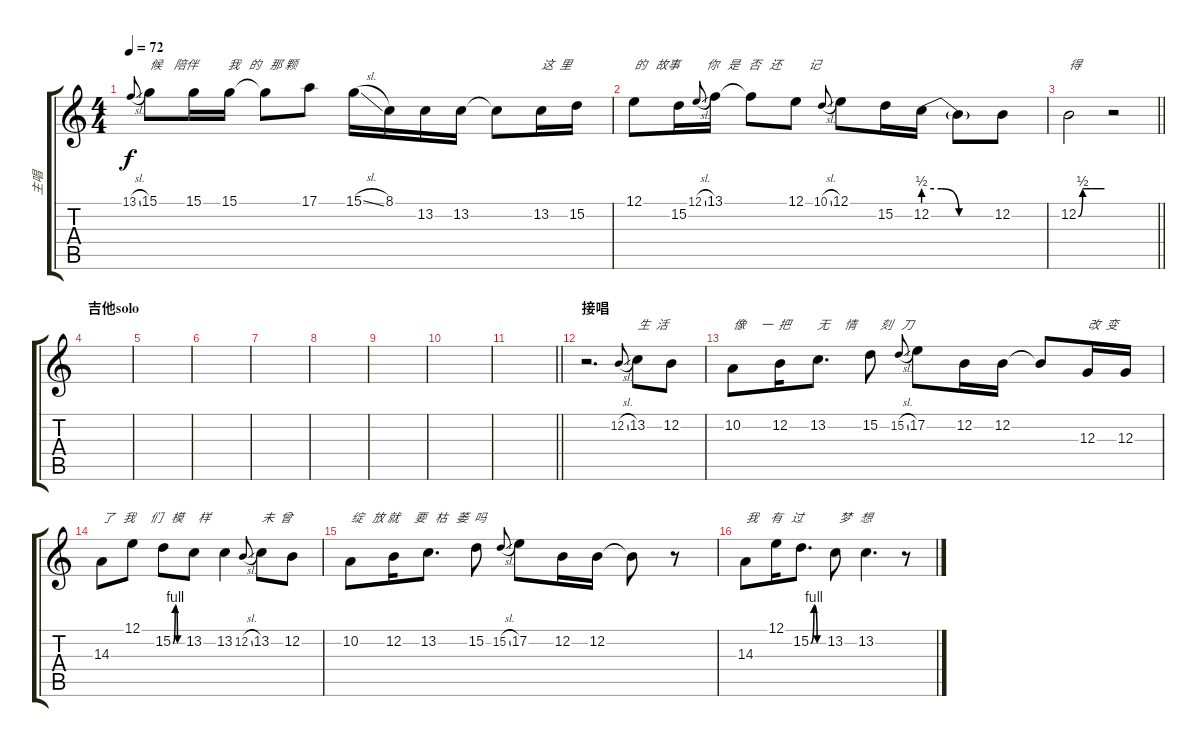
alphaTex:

\track ("主唱" "主唱") {instrument harmonica}
\staff {score tabs}
\tuning (E4 B3 G3 D3 A2 E2) {hide}
\ts (4 4)
\tempo 72
\clef g2
\ks c
13.1{sl}.8{gr onbeat dy f} 15.1.8{txt "候    陪伴          我   的   那 颗"} 15.1.16 15.1.16 15.1{t}.8 17.1.8 15.1{sl}.16 8.1.16 13.2.16 13.2.16 13.2{t}.8 13.2.16{txt "这  里"} 15.2.16 |
12.1.8{txt "的   故事         你   是   否   还         记"} 15.2.16 12.1{sl}.8{gr onbeat} 13.1.16 13.1{t}.8 12.1.8 10.1{sl}.8{gr onbeat} 12.1.8 15.2.16 12.2{be (custom 0 2 15 2 30 0 60 0)}.16 12.2{t}.8 12.2.8 |
\barLineRight lightlight
12.2{be (custom 0 0 10 2 15 2 30 2 45 2 60 2)}.2{txt "得"} r.2 |
\section ("" "吉他solo")
|
|
|
|
|
|
|
\barLineRight lightlight
|
\section ("" "接唱")
r.2{d} 12.2{sl}.8{gr onbeat} 13.2.8{txt "生  活"} 12.2.8 |
10.2.8{txt "像     一  把         无     情        刻   刀"} 12.2.16 13.2.8{d} 15.2.8 15.2{sl}.8{gr onbeat} 17.2.8 12.2.16 12.2.16 12.2{t}.8 12.3.16{txt "改  变"} 12.3.16 |
14.3.8{txt "了   我     们   模     样"} 12.1.8 15.2{be (custom 0 0 15 4 30 0 60 0)}.8 13.2.8 13.2.4 12.2{sl}.8{gr onbeat} 13.2.8{txt "未  曾"} 12.2.8 |
10.2.8{txt "绽   放 就     要   枯   萎  吗"} 12.2.16 13.2.8{d} 15.2.8 15.2{sl}.8{gr onbeat} 17.2.8 12.2.16 12.2.16 12.2{t}.8 r.8 |
14.3.8{txt "我    有   过            梦   想"} 12.1.16 15.2{be (custom 0 0 15 4 30 0 60 0)}.8{d} 13.2.8 13.2.4{d} r.8
